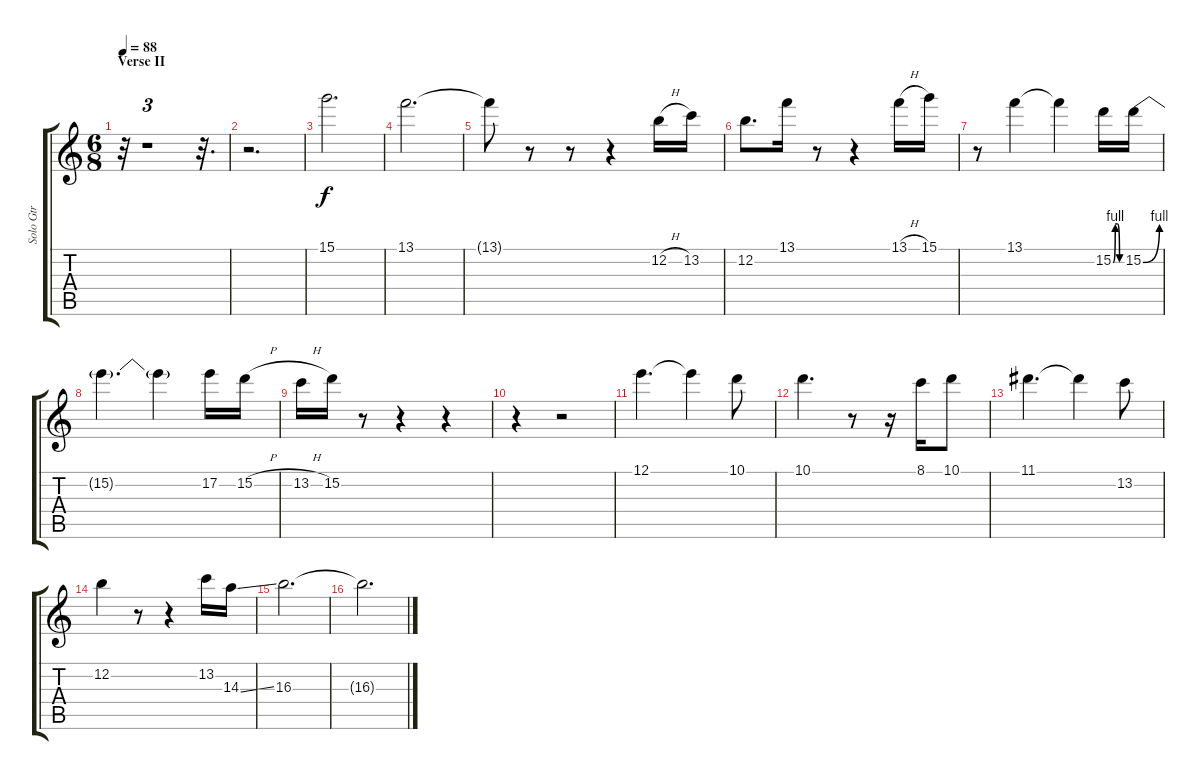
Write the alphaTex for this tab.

\track ("Solo Gtr            " "Solo Gtr  ") {instrument distortionguitar}
\staff {score tabs}
\tuning (E4 B3 G3 D3 A2 E2) {hide}
\ts (6 8)
\section ("" "Verse II")
\tempo 88
\clef g2
\ks c
r.32{dy f} r.1{tu (3 2)} r.32{d} |
r.2{d} |
15.1.2{d} |
13.1.2{d} |
13.1{t}.8 r.8 r.8 r.4 12.2{h}.16 13.2.16 |
12.2.8{d} 13.1.16 r.8 r.4 13.1{h}.16 15.1.16 |
r.8 13.1.4 13.1{t}.4 15.2{be (custom 0 0 15 4 30 4 45 0 60 0)}.16 15.2{be (bend 0 0 60 4)}.16 |
15.2{t}.4{d} 15.2{t}.4 17.2.16 15.2{h}.16 |
13.2{h}.16 15.2.16 r.8 r.4 r.4 |
r.4 r.2 |
12.1.4{d} 12.1{t}.4 10.1.8 |
10.1.4{d} r.8 r.16 8.1.16 10.1.8 |
11.1.4{d} 11.1{t}.4 13.2.8 |
12.2.4 r.8 r.4 13.2.16 14.3{ss}.16 |
16.3.2{d} |
16.3{t}.2{d}
